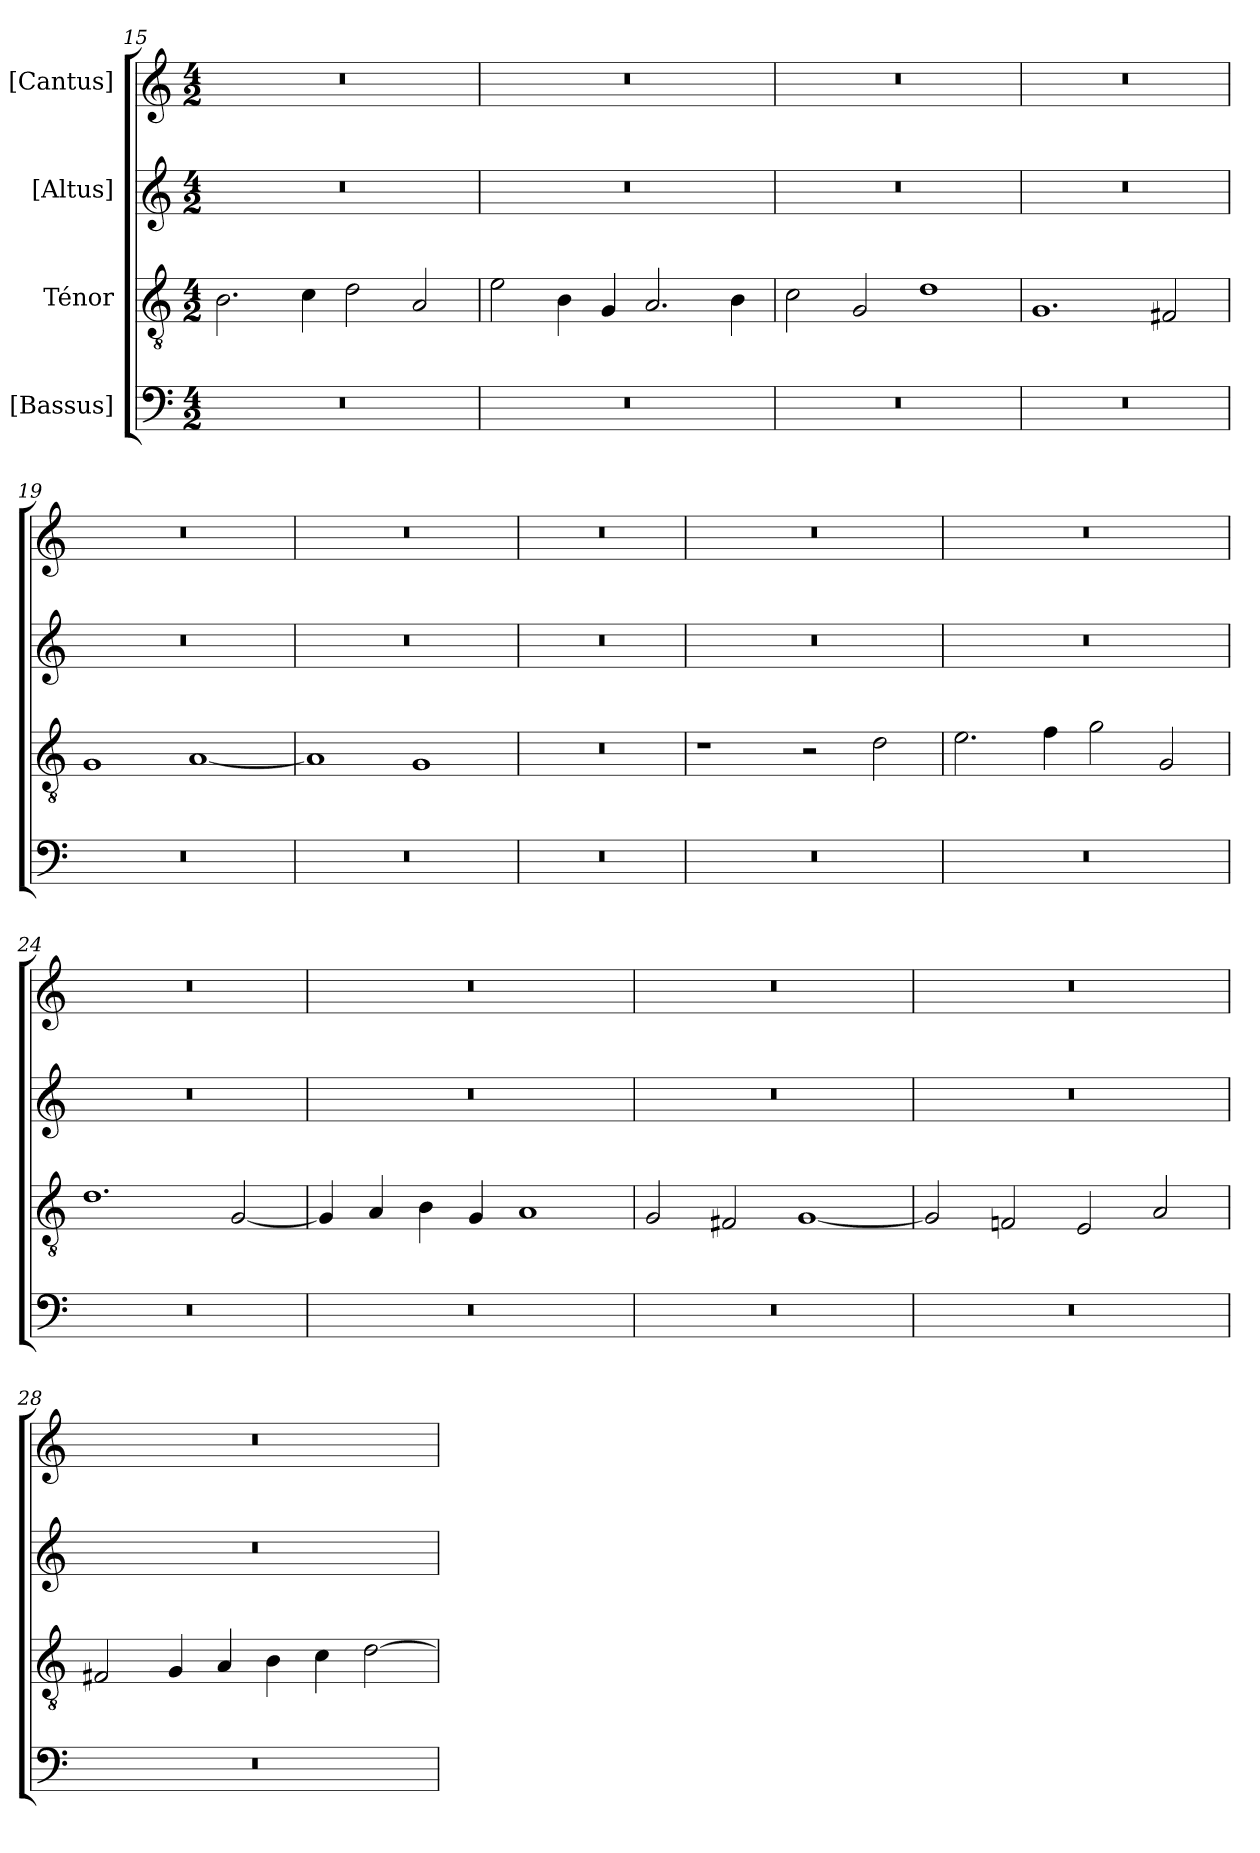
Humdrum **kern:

**kern	**kern	**kern	**kern
*part4	*part3	*part2	*part1
*staff4	*staff3	*staff2	*staff1
*I"[Bassus]	*I"Ténor	*I"[Altus]	*I"[Cantus]
*clefF4	*clefGv2	*clefG2	*clefG2
*k[]	*k[]	*k[]	*k[]
*C:	*C:	*C:	*C:
*M4/2	*M4/2	*M4/2	*M4/2
=15	=15	=15	=15
0r	2.B\	0r	0r
.	4c\	.	.
.	2d\	.	.
.	2A/	.	.
=16	=16	=16	=16
0r	2e\	0r	0r
.	4B\	.	.
.	4G/	.	.
.	2.A/	.	.
.	4B\	.	.
=17	=17	=17	=17
0r	2c\	0r	0r
.	2G/	.	.
.	1d\	.	.
=18	=18	=18	=18
0r	1.G/	0r	0r
.	2F#X/	.	.
=19	=19	=19	=19
0r	1G/	0r	0r
.	[1A/	.	.
=20	=20	=20	=20
0r	1A/]	0r	0r
.	1G/	.	.
=21	=21	=21	=21
0r	0r	0r	0r
=22	=22	=22	=22
0r	1r	0r	0r
.	2r	.	.
.	2d\	.	.
=23	=23	=23	=23
0r	2.e\	0r	0r
.	4f\	.	.
.	2g\	.	.
.	2G/	.	.
=24	=24	=24	=24
0r	1.d\	0r	0r
.	[2G/	.	.
=25	=25	=25	=25
0r	4G/]	0r	0r
.	4A/	.	.
.	4B\	.	.
.	4G/	.	.
.	1A/	.	.
=26	=26	=26	=26
0r	2G/	0r	0r
.	2F#X/	.	.
.	[1G/	.	.
=27	=27	=27	=27
0r	2G/]	0r	0r
.	2Fn/	.	.
.	2E/	.	.
.	2A/	.	.
=28	=28	=28	=28
0r	2F#X/	0r	0r
.	4G/	.	.
.	4A/	.	.
.	4B\	.	.
.	4c\	.	.
.	[2d\	.	.
=	=	=	=
*-	*-	*-	*-
